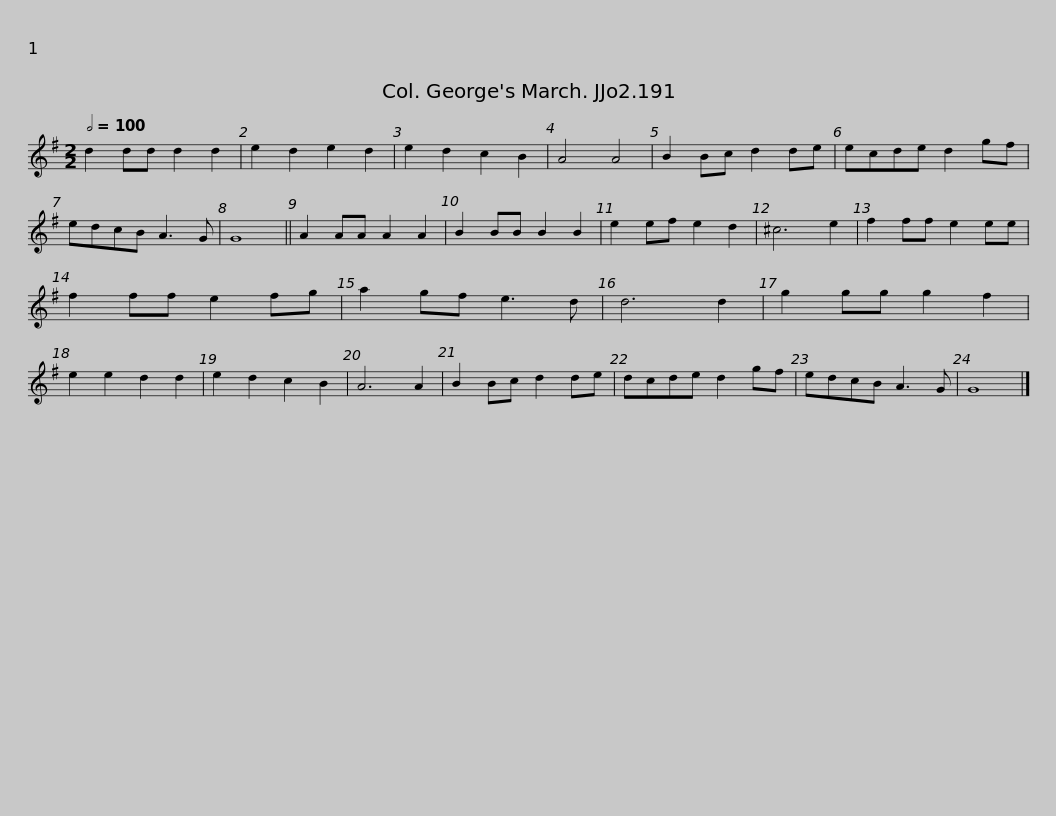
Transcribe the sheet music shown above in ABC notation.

X:1
L:1/8
Q:1/2=100
M:2/2
I:linebreak $
K:G
V:1 treble
V:1
 d2 dd d2 d2 | e2 d2 e2 d2 | e2 d2 c2 B2 | A4 A4 | B2 Bc d2 de | %5
 ecde d2 gf | edcB A3 G | G8 || A2 AA A2 A2 |$ B2 BB B2 B2 | %10
 e2 ef e2 d2 | ^c6 e2 | f2 ff e2 ee | f2 ff e2 fg | a2 gf e3 d | %15
 d6 d2 | g2 gg g2 f2 | e2 e2 d2 d2 |$ e2 d2 c2 B2 | A6 A2 | %20
 B2 Bc d2 de | dcde d2 gf | edcB A3 G | G8 |] %24
